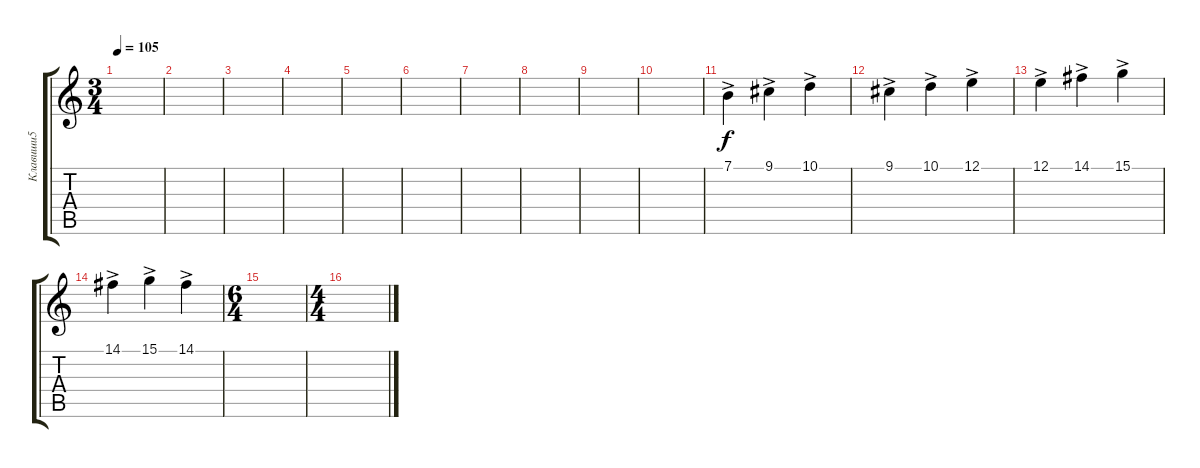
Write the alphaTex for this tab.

\track ("Клавиши5" "Клавиши5") {instrument tuba}
\staff {score tabs}
\tuning (E4 B3 G3 D3 A2 E2) {hide}
\ts (3 4)
\tempo 105
\clef g2
\ks c
|
|
|
|
|
|
|
|
|
|
7.1{ac}.4 9.1{ac}.4 10.1{ac}.4 |
9.1{ac}.4 10.1{ac}.4 12.1{ac}.4 |
12.1{ac}.4 14.1{ac}.4 15.1{ac}.4 |
14.1{ac}.4 15.1{ac}.4 14.1{ac}.4 |
\ts (6 4)
|
\ts (4 4)
